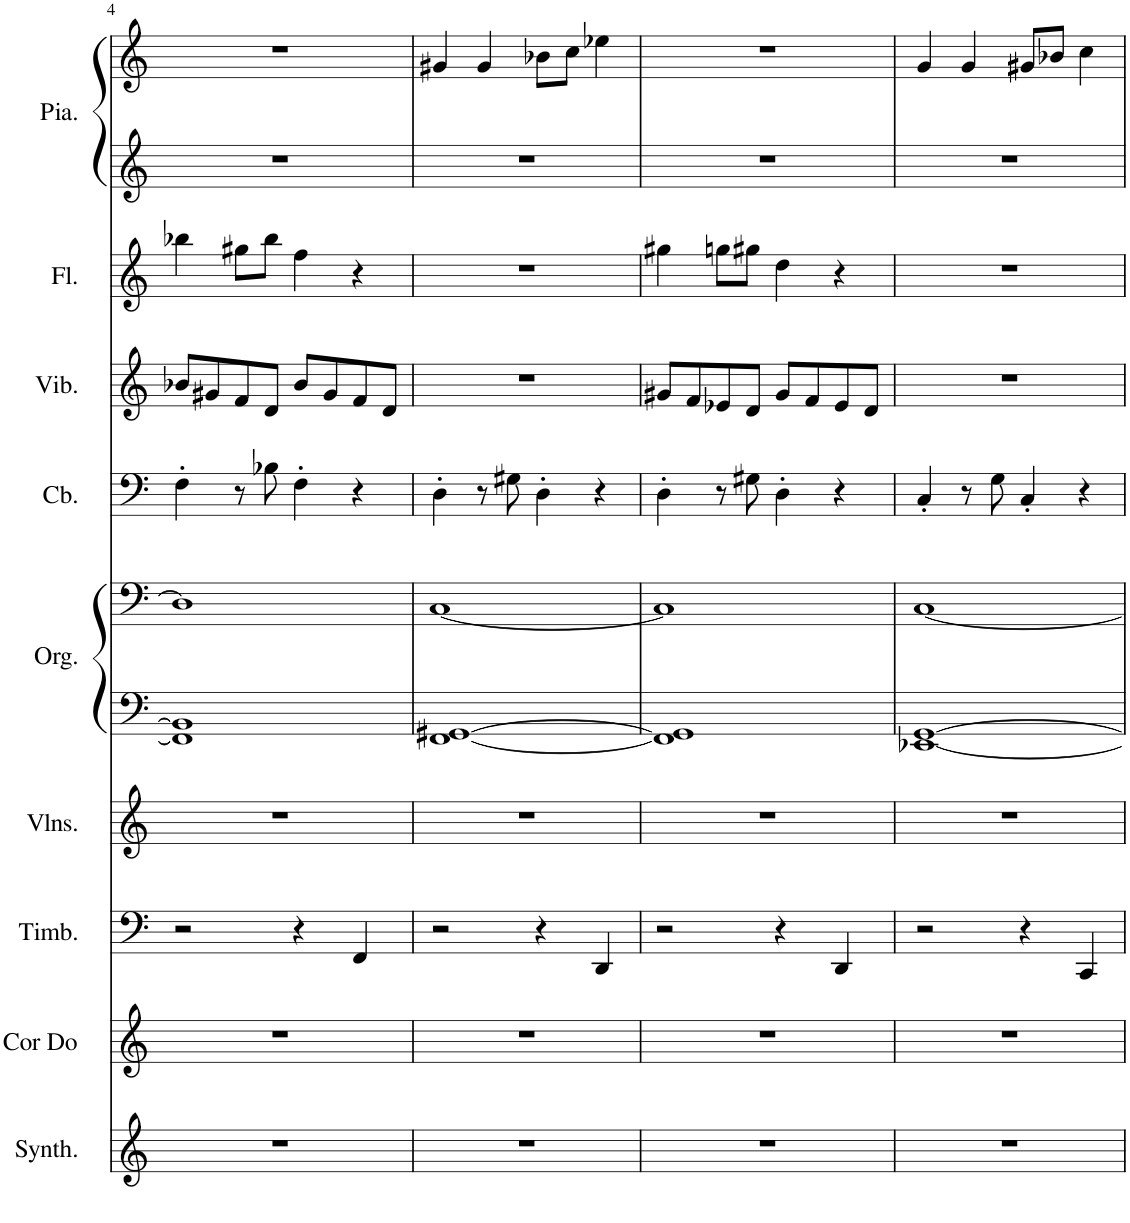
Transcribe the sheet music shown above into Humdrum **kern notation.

**kern	**kern	**kern	**kern	**kern	**kern	**kern	**kern	**kern	**kern	**kern
*part9	*part8	*part7	*part6	*part5	*part5	*part4	*part3	*part2	*part1	*part1
*staff11	*staff10	*staff9	*staff8	*staff7	*staff6	*staff5	*staff4	*staff3	*staff2	*staff1
*I"Synthétiseur de cuivres	*I"Cor Alto en Do	*I"Timbales	*I"Violons	*I"Orgue à tuyaux	*	*I"Contrebasse	*I"Vibraphone	*I"Flûte	*I"Piano, Musica	*
*I'Synth.	*I'Cor Do	*I'Timb.	*I'Vlns.	*I'Org.	*	*I'Cb.	*I'Vib.	*I'Fl.	*I'Pia.	*
!!LO:PB:g=z
*clefG2	*clefG2	*clefF4	*clefG2	*clefF4	*clefF4	*clefF4	*clefG2	*clefG2	*clefG2	*clefG2
*	*Trd4c7	*	*	*	*	*Trd7c12	*	*	*	*
*k[]	*k[]	*k[]	*k[]	*k[]	*k[]	*k[]	*k[]	*k[]	*k[]	*k[]
*M4/4	*M4/4	*M4/4	*M4/4	*M4/4	*M4/4	*M4/4	*M4/4	*M4/4	*M4/4	*M4/4
=4	=4	=4	=4	=4	=4	=4	=4	=4	=4	=4
1r	1r	2r	1r	1FF] 1BB-]	1D]	4F'\	8b-X/L	4bb-X\	1r	1r
.	.	.	.	.	.	.	8g#X/	.	.	.
.	.	.	.	.	.	8r	8f/	8gg#X\L	.	.
.	.	.	.	.	.	8B-X\	8d/J	8bb-\J	.	.
.	.	4r	.	.	.	4F'\	8b-/L	4ff\	.	.
.	.	.	.	.	.	.	8g#/	.	.	.
.	.	4FF/	.	.	.	4r	8f/	4r	.	.
.	.	.	.	.	.	.	8d/J	.	.	.
=5	=5	=5	=5	=5	=5	=5	=5	=5	=5	=5
1r	1r	2r	1r	[1FF [1GG#X	[1C	4D'\	1r	1r	1r	4g#X/
.	.	.	.	.	.	8r	.	.	.	4g#/
.	.	.	.	.	.	8G#X\	.	.	.	.
.	.	4r	.	.	.	4D'\	.	.	.	8b-X\L
.	.	.	.	.	.	.	.	.	.	8cc\J
.	.	4DD/	.	.	.	4r	.	.	.	4ee-X\
=6	=6	=6	=6	=6	=6	=6	=6	=6	=6	=6
1r	1r	2r	1r	1FF] 1GG#]	1C]	4D'\	8g#X/L	4gg#X\	1r	1r
.	.	.	.	.	.	.	8f/	.	.	.
.	.	.	.	.	.	8r	8e-X/	8ggn\L	.	.
.	.	.	.	.	.	8G#X\	8d/J	8gg#X\J	.	.
.	.	4r	.	.	.	4D'\	8g#/L	4dd\	.	.
.	.	.	.	.	.	.	8f/	.	.	.
.	.	4DD/	.	.	.	4r	8e-/	4r	.	.
.	.	.	.	.	.	.	8d/J	.	.	.
=7	=7	=7	=7	=7	=7	=7	=7	=7	=7	=7
1r	1r	2r	1r	[1EE-X [1GG	[1C	4C'/	1r	1r	1r	4g/
.	.	.	.	.	.	8r	.	.	.	4g/
.	.	.	.	.	.	8G\	.	.	.	.
.	.	4r	.	.	.	4C'/	.	.	.	8g#X/L
.	.	.	.	.	.	.	.	.	.	8b-X/J
.	.	4CC/	.	.	.	4r	.	.	.	4cc\
=	=	=	=	=	=	=	=	=	=	=
*-	*-	*-	*-	*-	*-	*-	*-	*-	*-	*-
